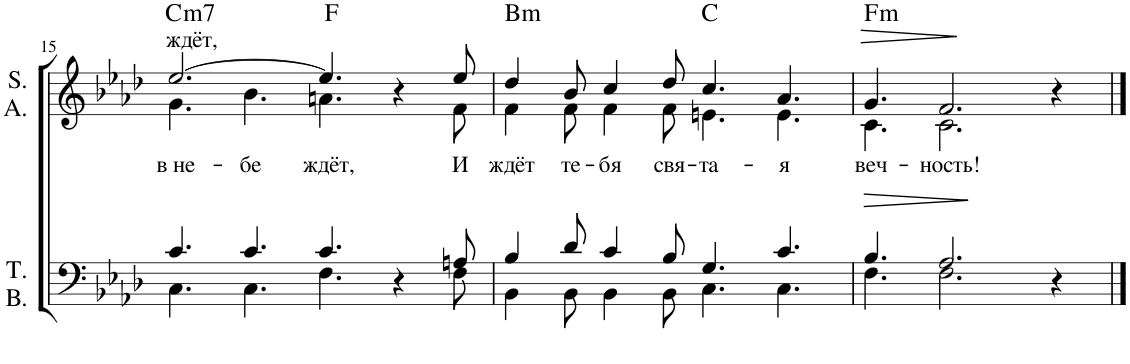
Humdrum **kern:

**kern	**dynam	**kern	**text	**dynam	**harte
*part2	*part2	*part1	*part1	*part1	*part1
*staff2	*staff2	*staff1	*staff1	*staff1	*
*I"T. В.	*	*I"S. А.	*	*	*
*I'T. В.	*	*I'S. А.	*	*	*
!!LO:PB:g=z
*clefF4	*	*clefG2	*	*	*
*k[b-e-a-d-]	*	*k[b-e-a-d-]	*	*	*
*M12/8	*	*M12/8	*	*	*
=15	=15	=15	=15	=15	=15
*^	*	*^	*	*	*
!	!	!	!LO:TX:a:t=ждёт,	!	!	!	!
!	!	!	!	!	!LO:LY:b	!	!LO:H:kt=m7
4.c/	4.C\	.	[2.ee-/	4.g\	в не-	.	C:min7
!	!	!	!	!	!LO:LY:b	!	!
4.c/	4.C\	.	.	4.b-\	-бе	.	.
!	!	!	!	!	!LO:LY:b	!	!
4.c/	4.F\	.	4.ee-/]	4.an\	ждёт,	.	F:maj
4r	4ryy	.	4r	4ryy	.	.	.
!	!	!	!	!	!LO:LY:b	!	!
8An/	8F\	.	8ee-/	8f\	И	.	.
=16	=16	=16	=16	=16	=16	=16	=16
!	!	!	!	!	!LO:LY:b	!	!LO:H:kt=m
4B-/	4BB-\	.	4dd-/	4f\	ждёт	.	B:min
!	!	!	!	!	!LO:LY:b	!	!
8d-/	8BB-\	.	8b-/	8f\	те-	.	.
!	!	!	!	!	!LO:LY:b	!	!
4c/	4BB-\	.	4cc/	4f\	-бя	.	.
!	!	!	!	!	!LO:LY:b	!	!
8B-/	8BB-\	.	8dd-/	8f\	свя-	.	.
!	!	!	!	!	!LO:LY:b	!	!
4.G/	4.C\	.	4.cc/	4.en\	-та-	.	C:maj
!	!	!	!	!	!LO:LY:b	!	!
4.c/	4.C\	.	4.a-/	4.e\	-я	.	.
=17	=17	=17	=17	=17	=17	=17	=17
!	!	!LO:HP:b	!	!	!LO:LY:b	!LO:HP:b	!LO:H:kt=m
4.B-/	4.F\	>	4.g/	4.c\	веч-	>	F:min
!	!	!	!	!	!LO:LY:b	!	!
2.A-/	2.F\	.	2.f/	2.c\	-ность!	.	.
4r	4ryy	]	4r	4ryy	.	]	.
*v	*v	*	*	*	*	*	*
*	*	*v	*v	*	*	*
==	==	==	==	==	==
*-	*-	*-	*-	*-	*-
